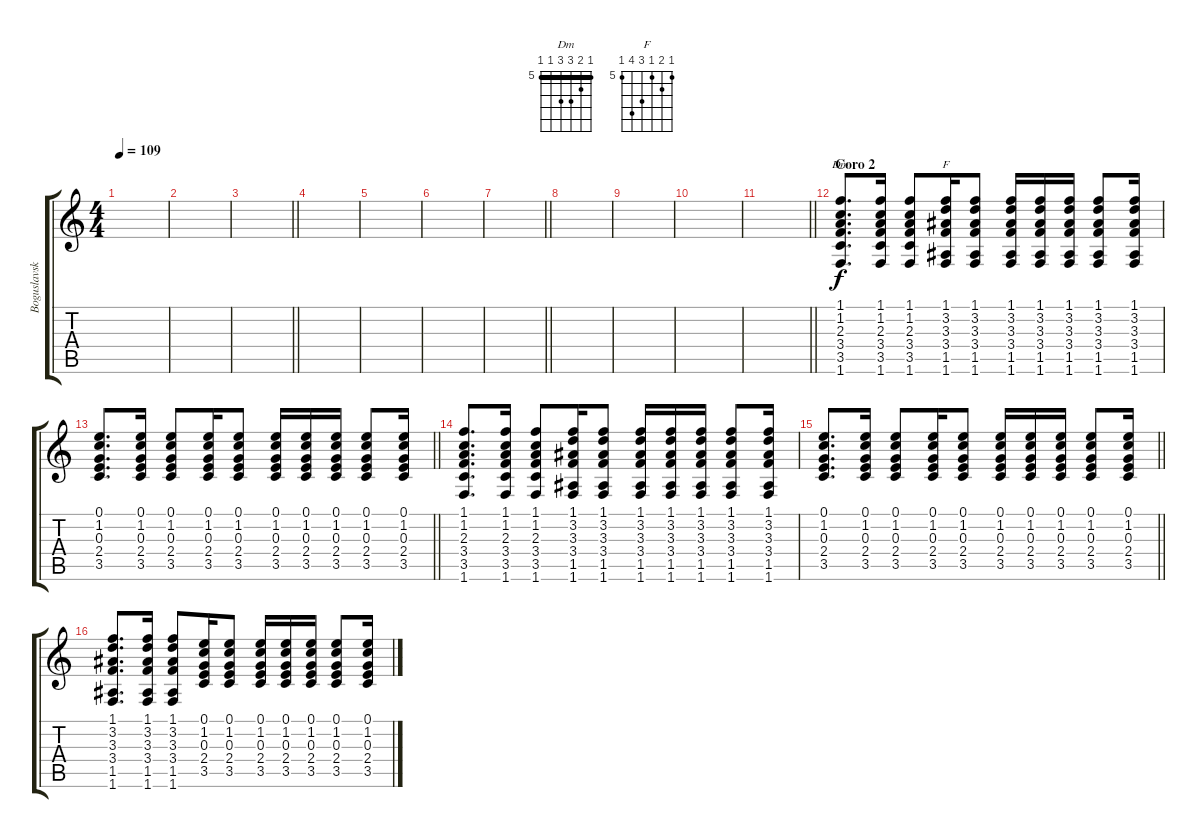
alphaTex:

\track ("Boguslavsky" "Boguslavsk") {instrument acousticguitarsteel}
\staff {score tabs}
\tuning (E4 B3 G3 D3 A2 E2) {hide}
\chord ("Dm" 5 6 7 7 5 5) {firstfret 5 barre 5}
\chord ("F" 5 6 5 7 8 5) {firstfret 5}
\ts (4 4)
\tempo 109
\clef g2
\ks c
|
|
\barLineRight lightlight
|
|
|
|
\barLineRight lightlight
|
|
|
|
\barLineRight lightlight
|
\section ("" "Coro 2")
(1.1 1.2 2.3 3.4 3.5 1.6).8{d ch "Dm" volume 6} (1.1 1.2 2.3 3.4 3.5 1.6).16 (1.1 1.2 2.3 3.4 3.5 1.6).8 (1.1 3.2 3.3 3.4 1.5 1.6).16{ch "F"} (1.1 3.2 3.3 3.4 1.5 1.6).8 (1.1 3.2 3.3 3.4 1.5 1.6).16 (1.1 3.2 3.3 3.4 1.5 1.6).16 (1.1 3.2 3.3 3.4 1.5 1.6).16 (1.1 3.2 3.3 3.4 1.5 1.6).8 (1.1 3.2 3.3 3.4 1.5 1.6).16 |
\barLineRight lightlight
(0.1 1.2 0.3 2.4 3.5).8{d volume 6} (0.1 1.2 0.3 2.4 3.5).16 (0.1 1.2 0.3 2.4 3.5).8 (0.1 1.2 0.3 2.4 3.5).16 (0.1 1.2 0.3 2.4 3.5).8 (0.1 1.2 0.3 2.4 3.5).16 (0.1 1.2 0.3 2.4 3.5).16 (0.1 1.2 0.3 2.4 3.5).16 (0.1 1.2 0.3 2.4 3.5).8 (0.1 1.2 0.3 2.4 3.5).16 |
(1.1 1.2 2.3 3.4 3.5 1.6).8{d volume 6} (1.1 1.2 2.3 3.4 3.5 1.6).16 (1.1 1.2 2.3 3.4 3.5 1.6).8 (1.1 3.2 3.3 3.4 1.5 1.6).16 (1.1 3.2 3.3 3.4 1.5 1.6).8 (1.1 3.2 3.3 3.4 1.5 1.6).16 (1.1 3.2 3.3 3.4 1.5 1.6).16 (1.1 3.2 3.3 3.4 1.5 1.6).16 (1.1 3.2 3.3 3.4 1.5 1.6).8 (1.1 3.2 3.3 3.4 1.5 1.6).16 |
\barLineRight lightlight
(0.1 1.2 0.3 2.4 3.5).8{d volume 6} (0.1 1.2 0.3 2.4 3.5).16 (0.1 1.2 0.3 2.4 3.5).8 (0.1 1.2 0.3 2.4 3.5).16 (0.1 1.2 0.3 2.4 3.5).8 (0.1 1.2 0.3 2.4 3.5).16 (0.1 1.2 0.3 2.4 3.5).16 (0.1 1.2 0.3 2.4 3.5).16 (0.1 1.2 0.3 2.4 3.5).8 (0.1 1.2 0.3 2.4 3.5).16 |
(1.1 3.2 3.3 3.4 1.5 1.6).8{d volume 6} (1.1 3.2 3.3 3.4 1.5 1.6).16 (1.1 3.2 3.3 3.4 1.5 1.6).8 (0.1 1.2 0.3 2.4 3.5).16 (0.1 1.2 0.3 2.4 3.5).8 (0.1 1.2 0.3 2.4 3.5).16 (0.1 1.2 0.3 2.4 3.5).16 (0.1 1.2 0.3 2.4 3.5).16 (0.1 1.2 0.3 2.4 3.5).8 (0.1 1.2 0.3 2.4 3.5).16
